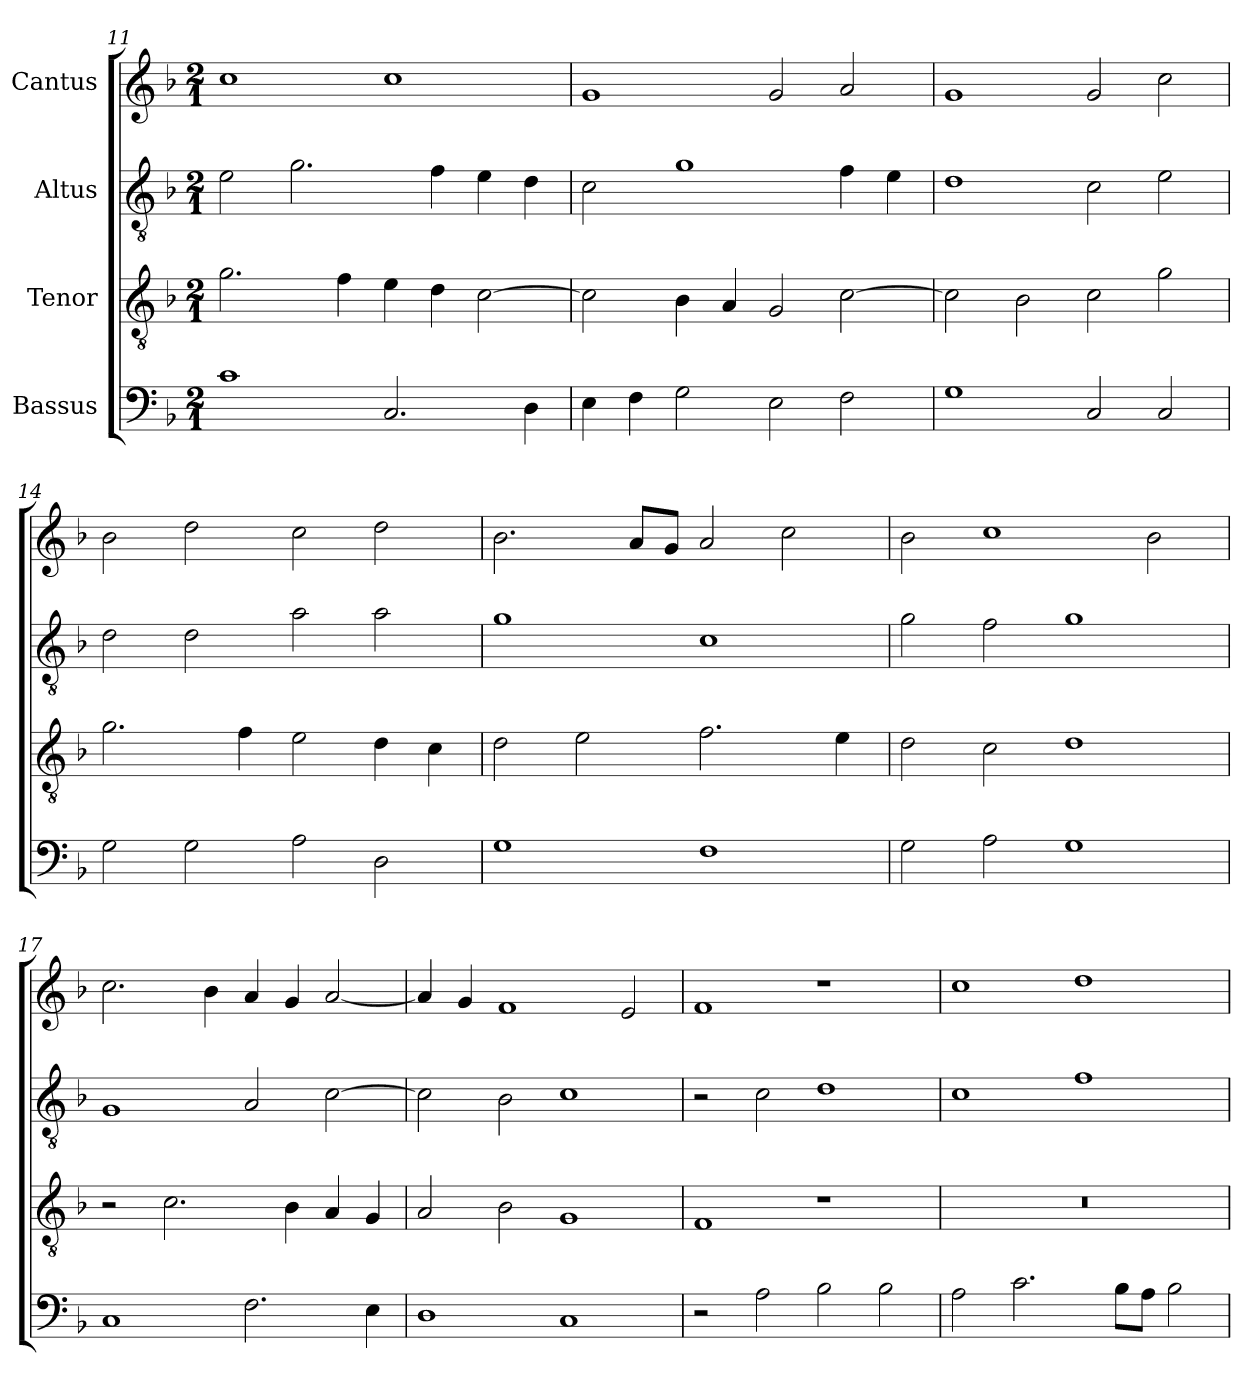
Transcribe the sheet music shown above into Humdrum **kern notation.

**kern	**kern	**kern	**kern
*part4	*part3	*part2	*part1
*staff4	*staff3	*staff2	*staff1
*I"Bassus	*I"Tenor	*I"Altus	*I"Cantus
!!LO:LB:g=z
*clefF4	*clefGv2	*clefGv2	*clefG2
*	*ITrd7c12	*ITrd7c12	*
*k[b-]	*k[b-]	*k[b-]	*k[b-]
*F:	*F:	*F:	*F:
*M2/1	*M2/1	*M2/1	*M2/1
=11	=11	=11	=11
1ci	2.Gi\	2Ei\	1cci
.	.	2.Gi\	.
.	4Fi\	.	.
2.Ci/	4Ei\	.	1cci
.	4Di\	4Fi\	.
.	[>2Ci\	4Ei\	.
4Di\	.	4Di\	.
=12	=12	=12	=12
4Ei\	2Ci\]	2Ci\	1gi
4Fi\	.	.	.
2Gi\	4BB-i\	1Gi	.
.	4AAi/	.	.
2Ei\	2GGi/	.	2gi/
2Fi\	[>2Ci\	4Fi\	2ai/
.	.	4Ei\	.
=13	=13	=13	=13
1Gi	2Ci\]	1Di	1gi
.	2BB-i\	.	.
2Ci/	2Ci\	2Ci\	2gi/
2Ci/	2Gi\	2Ei\	2cci\
=14	=14	=14	=14
2Gi\	2.Gi\	2Di\	2b-i\
2Gi\	.	2Di\	2ddi\
.	4Fi\	.	.
2Ai\	2Ei\	2Ai\	2cci\
2Di\	4Di\	2Ai\	2ddi\
.	4Ci\	.	.
=15	=15	=15	=15
1Gi	2Di\	1Gi	2.b-i\
.	2Ei\	.	.
.	.	.	8ai/L
.	.	.	8gi/J
1Fi	2.Fi\	1Ci	2ai/
.	.	.	2cci\
.	4Ei\	.	.
!!LO:LB:g=z
=16	=16	=16	=16
2Gi\	2Di\	2Gi\	2b-i\
2Ai\	2Ci\	2Fi\	1cci
1Gi	1Di	1Gi	.
.	.	.	2b-i\
=17	=17	=17	=17
1Ci	2r	1GGi	2.cci\
.	2.Ci\	.	.
.	.	.	4b-i\
2.Fi\	.	2AAi/	4ai/
.	4BB-i\	.	4gi/
.	4AAi/	[>2Ci\	[<2ai/
4Ei\	4GGi/	.	.
=18	=18	=18	=18
1Di	2AAi/	2Ci\]	4ai/]
.	.	.	4gi/
.	2BB-i\	2BB-i\	1fi
1Ci	1GGi	1Ci	.
.	.	.	2ei/
=19	=19	=19	=19
2r	1FFi	2r	1fi
2Ai\	.	2Ci\	.
2B-i\	1r	1Di	1r
2B-i\	.	.	.
=20	=20	=20	=20
!	!LO:N:vis=1	!	!
2Ai\	0r	1Ci	1cci
2.ci\	.	.	.
.	.	1Fi	1ddi
8B-i\L	.	.	.
8Ai\J	.	.	.
2B-i\	.	.	.
=	=	=	=
*-	*-	*-	*-
